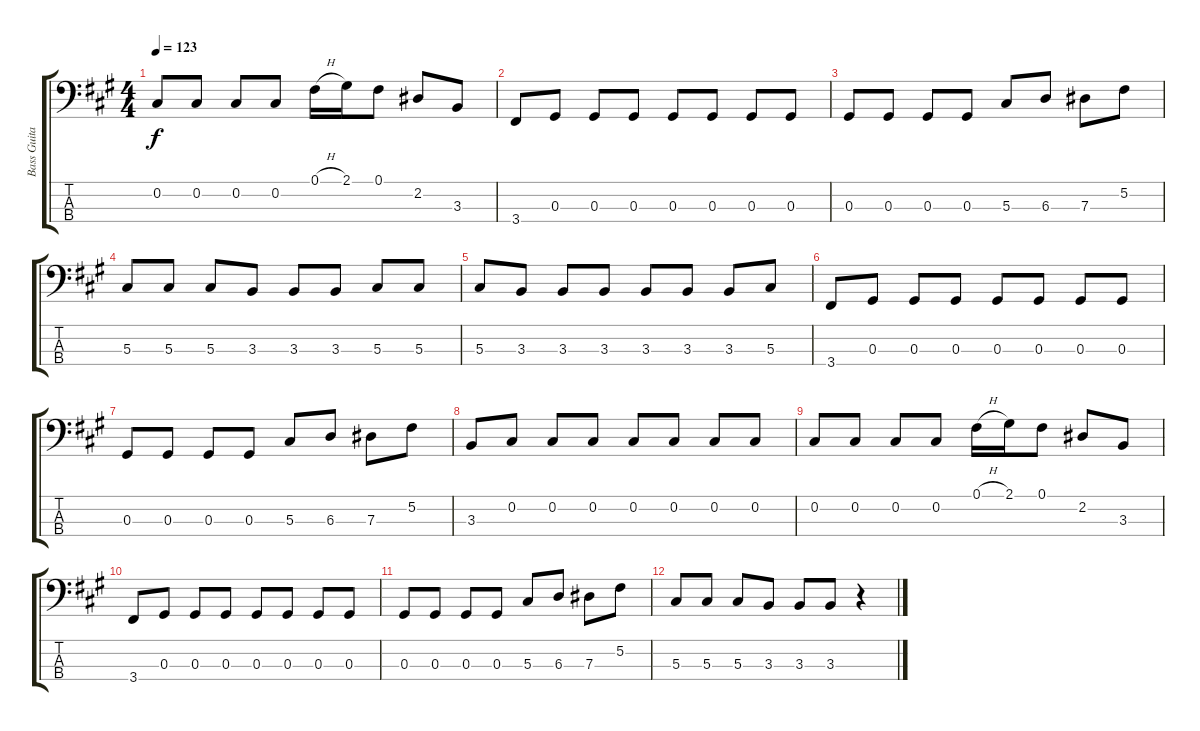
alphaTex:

\track ("Bass Guitar" "Bass Guita") {instrument electricbassfinger}
\staff {score tabs}
\tuning (Gb2 Db2 Ab1 Eb1) {hide}
\ts (4 4)
\tempo 123
\clef f4
\ks a
0.2.8{dy f} 0.2.8 0.2.8 0.2.8 0.1{h}.16 2.1.16 0.1.8 2.2.8 3.3.8 |
3.4.8 0.3.8 0.3.8 0.3.8 0.3.8 0.3.8 0.3.8 0.3.8 |
0.3.8 0.3.8 0.3.8 0.3.8 5.3.8 6.3.8 7.3.8 5.2.8 |
5.3.8 5.3.8 5.3.8 3.3.8 3.3.8 3.3.8 5.3.8 5.3.8 |
5.3.8 3.3.8 3.3.8 3.3.8 3.3.8 3.3.8 3.3.8 5.3.8 |
3.4.8 0.3.8 0.3.8 0.3.8 0.3.8 0.3.8 0.3.8 0.3.8 |
0.3.8 0.3.8 0.3.8 0.3.8 5.3.8 6.3.8 7.3.8 5.2.8 |
3.3.8 0.2.8 0.2.8 0.2.8 0.2.8 0.2.8 0.2.8 0.2.8 |
0.2.8 0.2.8 0.2.8 0.2.8 0.1{h}.16 2.1.16 0.1.8 2.2.8 3.3.8 |
3.4.8 0.3.8 0.3.8 0.3.8 0.3.8 0.3.8 0.3.8 0.3.8 |
0.3.8 0.3.8 0.3.8 0.3.8 5.3.8 6.3.8 7.3.8 5.2.8 |
5.3.8 5.3.8 5.3.8 3.3.8 3.3.8 3.3.8 r.4
